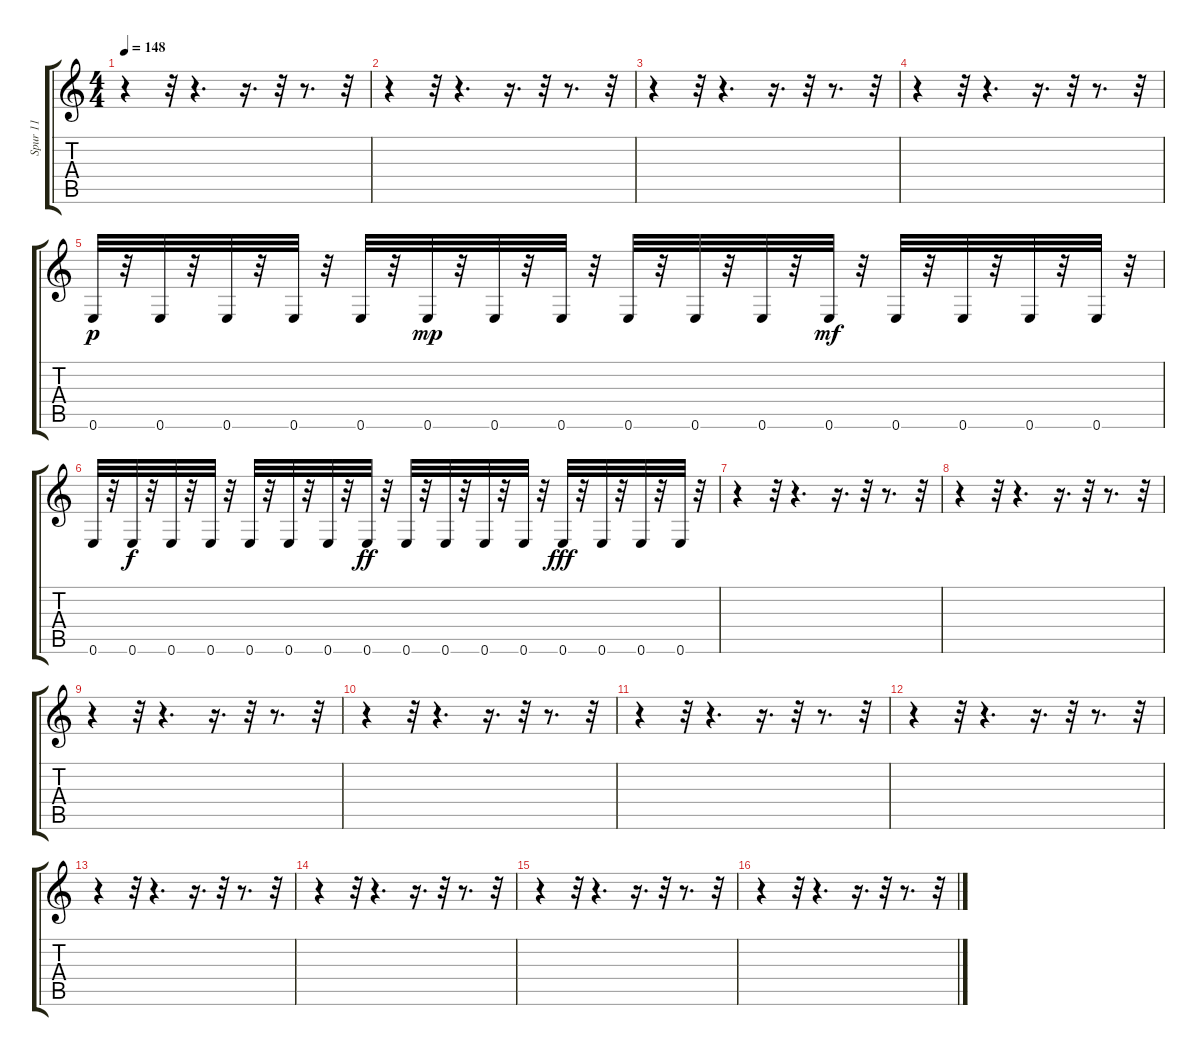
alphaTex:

\track ("Spur 11" "Spur 11") {instrument acousticguitarsteel}
\staff {score tabs}
\tuning (E4 B3 G3 D3 A2 E2) {hide}
\ts (4 4)
\tempo 148
\clef g2
\ks c
r.4{dy fff} r.32 r.4{d} r.16{d} r.32 r.8{d} r.32 |
r.4 r.32 r.4{d} r.16{d} r.32 r.8{d} r.32 |
r.4 r.32 r.4{d} r.16{d} r.32 r.8{d} r.32 |
r.4 r.32 r.4{d} r.16{d} r.32 r.8{d} r.32 |
0.6.32{dy p} r.32 0.6.32 r.32 0.6.32 r.32 0.6.32 r.32 0.6.32 r.32 0.6.32{dy mp} r.32 0.6.32 r.32 0.6.32 r.32 0.6.32 r.32 0.6.32 r.32 0.6.32 r.32 0.6.32{dy mf} r.32 0.6.32 r.32 0.6.32 r.32 0.6.32 r.32 0.6.32 r.32 |
0.6.32 r.32 0.6.32{dy f} r.32 0.6.32 r.32 0.6.32 r.32 0.6.32 r.32 0.6.32 r.32 0.6.32 r.32 0.6.32{dy ff} r.32 0.6.32 r.32 0.6.32 r.32 0.6.32 r.32 0.6.32 r.32 0.6.32{dy fff} r.32 0.6.32 r.32 0.6.32 r.32 0.6.32 r.32 |
r.4 r.32 r.4{d} r.16{d} r.32 r.8{d} r.32 |
r.4 r.32 r.4{d} r.16{d} r.32 r.8{d} r.32 |
r.4 r.32 r.4{d} r.16{d} r.32 r.8{d} r.32 |
r.4 r.32 r.4{d} r.16{d} r.32 r.8{d} r.32 |
r.4 r.32 r.4{d} r.16{d} r.32 r.8{d} r.32 |
r.4 r.32 r.4{d} r.16{d} r.32 r.8{d} r.32 |
r.4 r.32 r.4{d} r.16{d} r.32 r.8{d} r.32 |
r.4 r.32 r.4{d} r.16{d} r.32 r.8{d} r.32 |
r.4 r.32 r.4{d} r.16{d} r.32 r.8{d} r.32 |
r.4 r.32 r.4{d} r.16{d} r.32 r.8{d} r.32
